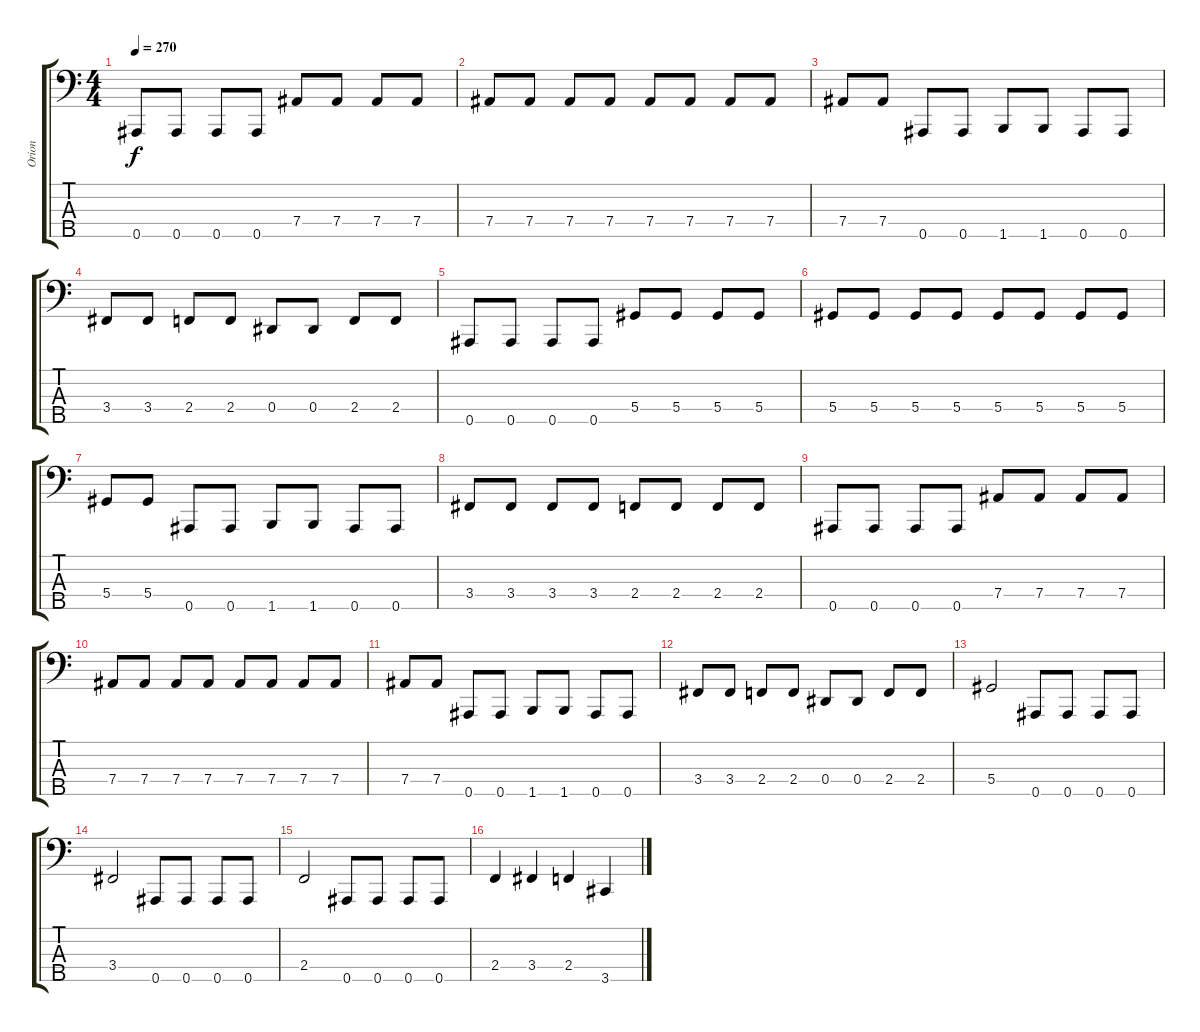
\track ("Orion" "Orion") {instrument electricbassfinger}
\staff {score tabs}
\tuning (Gb2 Db2 Ab1 Eb1 Bb0) {hide}
\ts (4 4)
\tempo 270
\clef f4
\ks c
0.5.8{dy f} 0.5.8 0.5.8 0.5.8 7.4.8 7.4.8 7.4.8 7.4.8 |
7.4.8 7.4.8 7.4.8 7.4.8 7.4.8 7.4.8 7.4.8 7.4.8 |
7.4.8 7.4.8 0.5.8 0.5.8 1.5.8 1.5.8 0.5.8 0.5.8 |
3.4.8 3.4.8 2.4.8 2.4.8 0.4.8 0.4.8 2.4.8 2.4.8 |
0.5.8 0.5.8 0.5.8 0.5.8 5.4.8 5.4.8 5.4.8 5.4.8 |
5.4.8 5.4.8 5.4.8 5.4.8 5.4.8 5.4.8 5.4.8 5.4.8 |
5.4.8 5.4.8 0.5.8 0.5.8 1.5.8 1.5.8 0.5.8 0.5.8 |
3.4.8 3.4.8 3.4.8 3.4.8 2.4.8 2.4.8 2.4.8 2.4.8 |
0.5.8 0.5.8 0.5.8 0.5.8 7.4.8 7.4.8 7.4.8 7.4.8 |
7.4.8 7.4.8 7.4.8 7.4.8 7.4.8 7.4.8 7.4.8 7.4.8 |
7.4.8 7.4.8 0.5.8 0.5.8 1.5.8 1.5.8 0.5.8 0.5.8 |
3.4.8 3.4.8 2.4.8 2.4.8 0.4.8 0.4.8 2.4.8 2.4.8 |
5.4.2 0.5.8 0.5.8 0.5.8 0.5.8 |
3.4.2 0.5.8 0.5.8 0.5.8 0.5.8 |
2.4.2 0.5.8 0.5.8 0.5.8 0.5.8 |
2.4.4 3.4.4 2.4.4 3.5.4
